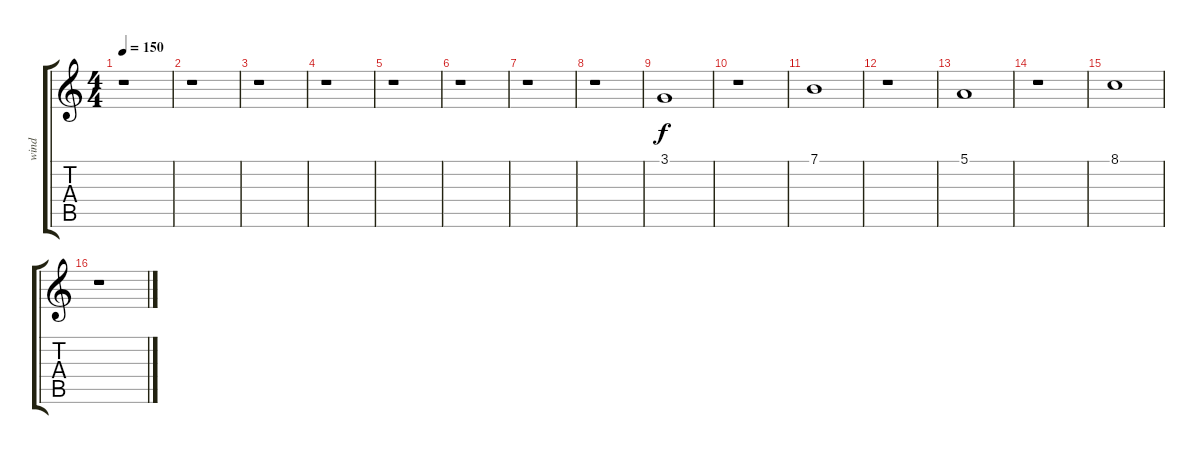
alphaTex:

\track ("wind" "wind") {instrument pad4choir}
\staff {score tabs}
\tuning (E4 B3 G3 D3 A2 E2) {hide}
\ts (4 4)
\tempo 150
\clef g2
\ks c
r.1{dy f} |
r.1 |
r.1 |
r.1 |
r.1 |
r.1 |
r.1 |
r.1 |
3.1.1 |
r.1 |
7.1.1 |
r.1 |
5.1.1 |
r.1 |
8.1.1 |
r.1
